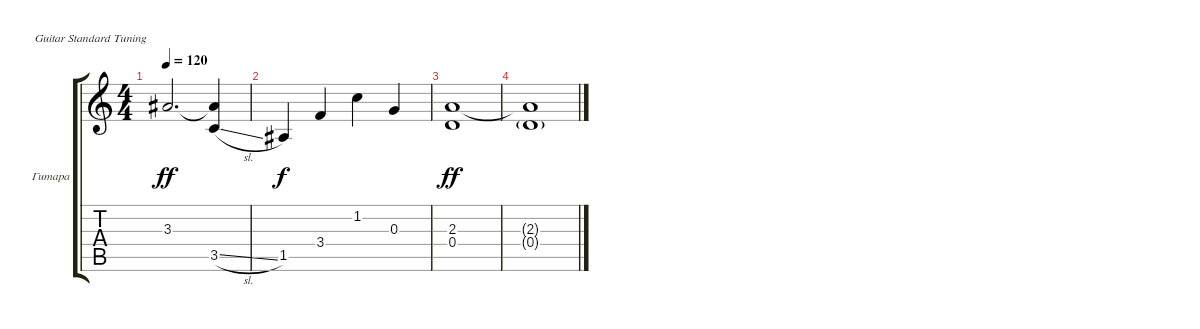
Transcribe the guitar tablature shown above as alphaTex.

\defaultSystemsLayout 4
\bracketExtendMode groupsimilarinstruments
\firstSystemTrackNameOrientation horizontal
\otherSystemsTrackNameOrientation horizontal
\track ("Ю.Каспарян (Clean)" "Гитара") {instrument electricguitarclean}
\staff {score tabs}
\tuning (E4 B3 G3 D3 A2 E2)
\ts (4 4)
\tempo 120
\clef g2
\ks c
3.3.2{d dy ff} (3.3{t} 3.5{sl}).4 |
1.5.4{dy f} 3.4.4 1.2.4 0.3.4 |
(0.4 2.3).1{dy ff} |
(0.4{g} 2.3{t}).1
